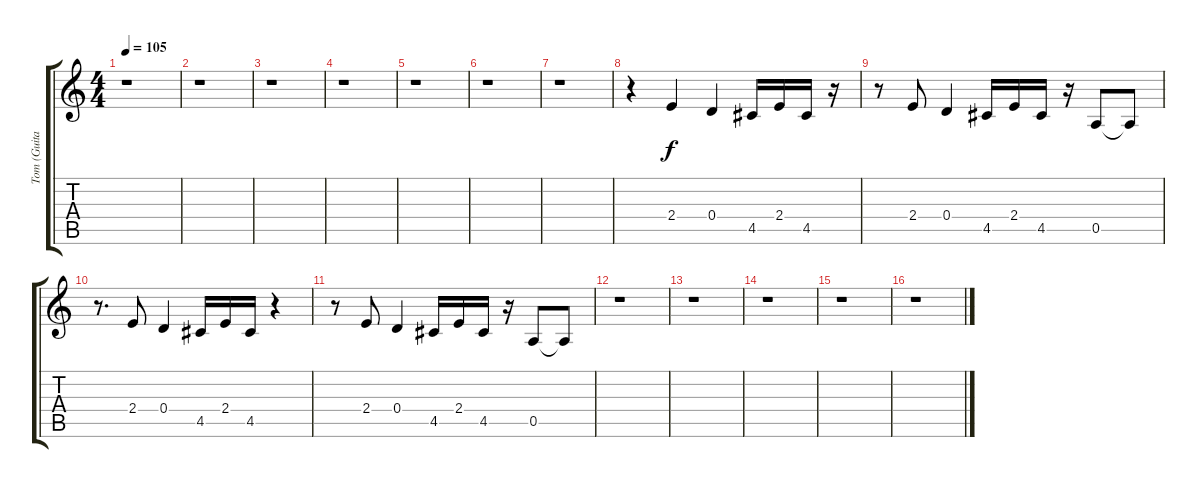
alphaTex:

\track ("Tom (Guitar 2)" "Tom (Guita") {instrument overdrivenguitar}
\staff {score tabs}
\tuning (E4 B3 G3 D3 A2 E2) {hide}
\ts (4 4)
\tempo 105
\clef g2
\ks c
r.1{dy f} |
r.1 |
r.1 |
r.1 |
r.1 |
r.1 |
r.1 |
r.4 2.4.4 0.4.4 4.5.16 2.4.16 4.5.16 r.16 |
r.8 2.4.8 0.4.4 4.5.16 2.4.16 4.5.16 r.16 0.5.8 0.5{t}.8 |
r.8{d} 2.4.8 0.4.4 4.5.16 2.4.16 4.5.16 r.4 |
r.8 2.4.8 0.4.4 4.5.16 2.4.16 4.5.16 r.16 0.5.8 0.5{t}.8 |
r.1 |
r.1 |
r.1 |
r.1 |
r.1
